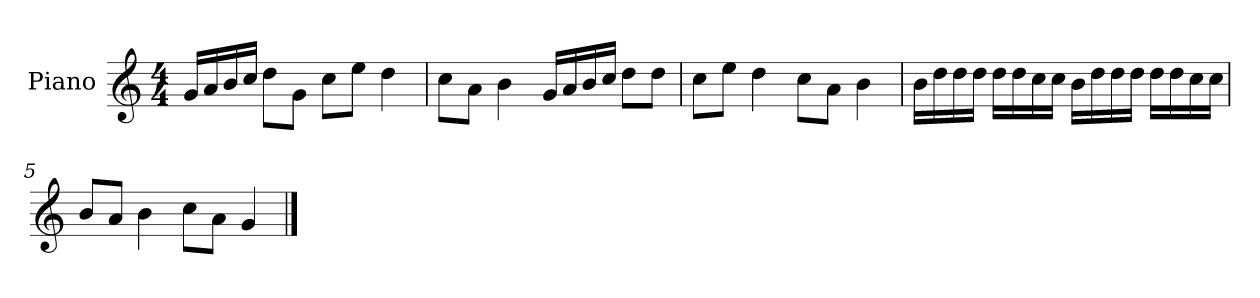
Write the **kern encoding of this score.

**kern
*part1
*staff1
*I"Piano
*I'P-no
*clefG2
*k[]
*M4/4
*MM90
=1
16g/LL
16a/
16b/
16cc/JJ
8dd\L
8g\J
8cc\L
8ee\J
4dd\
=2
8cc\L
8a\J
4b\
16g/LL
16a/
16b/
16cc/JJ
8dd\L
8dd\J
=3
8cc\L
8ee\J
4dd\
8cc\L
8a\J
4b\
=4
16b\LL
16dd\
16dd\
16dd\JJ
16dd\LL
16dd\
16cc\
16cc\JJ
16b\LL
16dd\
16dd\
16dd\JJ
16dd\LL
16dd\
16cc\
16cc\JJ
!!LO:LB:g=z
=5
8b/L
8a/J
4b\
8cc\L
8a\J
4g/
==
*-
